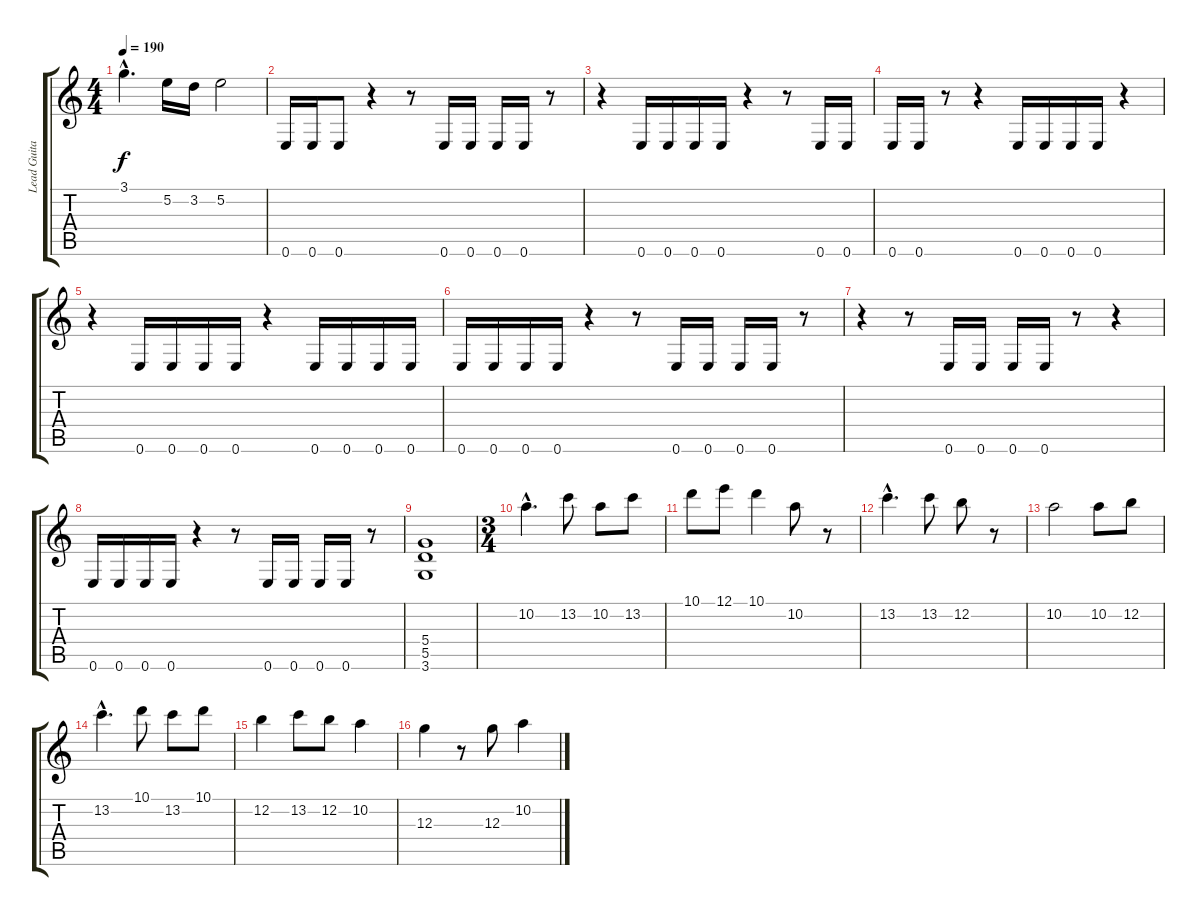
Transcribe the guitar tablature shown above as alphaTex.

\track ("Lead Guitar" "Lead Guita") {instrument distortionguitar}
\staff {score tabs}
\tuning (E4 B3 G3 D3 A2 E2) {hide}
\ts (4 4)
\tempo 190
\clef g2
\ks c
3.1{hac}.4{d dy f} 5.2.16 3.2.16 5.2.2 |
0.6.16 0.6.16 0.6.8 r.4 r.8 0.6.16 0.6.16 0.6.16 0.6.16 r.8 |
r.4 0.6.16 0.6.16 0.6.16 0.6.16 r.4 r.8 0.6.16 0.6.16 |
0.6.16 0.6.16 r.8 r.4 0.6.16 0.6.16 0.6.16 0.6.16 r.4 |
r.4 0.6.16 0.6.16 0.6.16 0.6.16 r.4 0.6.16 0.6.16 0.6.16 0.6.16 |
0.6.16 0.6.16 0.6.16 0.6.16 r.4 r.8 0.6.16 0.6.16 0.6.16 0.6.16 r.8 |
r.4 r.8 0.6.16 0.6.16 0.6.16 0.6.16 r.8 r.4 |
0.6.16 0.6.16 0.6.16 0.6.16 r.4 r.8 0.6.16 0.6.16 0.6.16 0.6.16 r.8 |
(5.4 5.5 3.6).1 |
\ts (3 4)
10.2{hac}.4{d} 13.2.8 10.2.8 13.2.8 |
10.1.8 12.1.8 10.1.4 10.2.8 r.8 |
13.2{hac}.4{d} 13.2.8 12.2.8 r.8 |
10.2.2 10.2.8 12.2.8 |
13.2{hac}.4{d} 10.1.8 13.2.8 10.1.8 |
12.2.4 13.2.8 12.2.8 10.2.4 |
12.3.4 r.8 12.3.8 10.2.4
